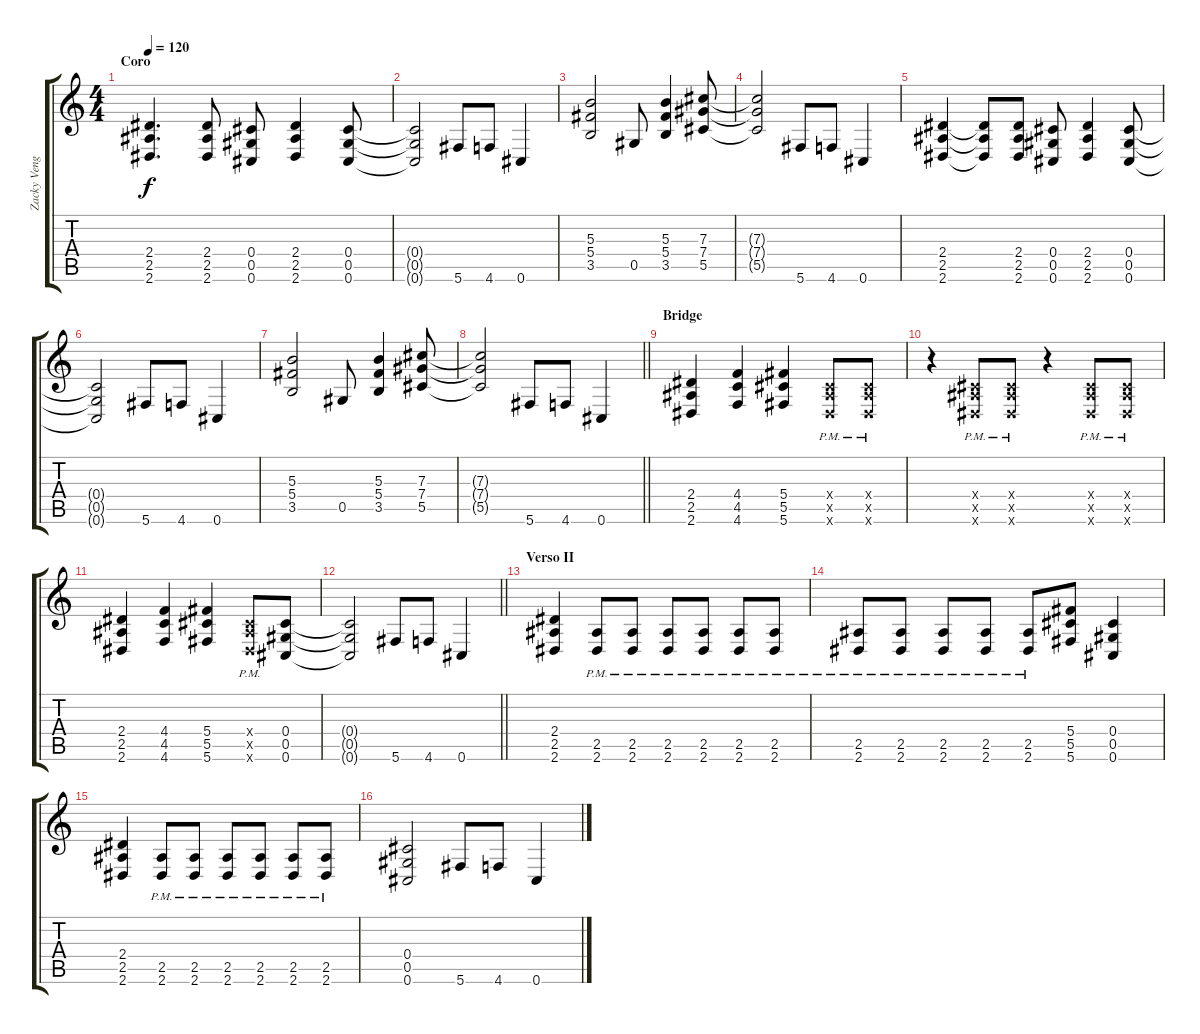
\track ("Zacky Vengeance" "Zacky Veng") {instrument distortionguitar}
\staff {score tabs}
\tuning (Eb4 Bb3 Gb3 Db3 Ab2 Db2) {hide}
\ts (4 4)
\section ("" "Coro")
\tempo 120
\clef g2
\ks c
(2.4 2.5 2.6).4{d dy f} (2.4 2.5 2.6).8 (0.4 0.5 0.6).8 (2.4 2.5 2.6).4 (0.4 0.5 0.6).8 |
(0.4{t} 0.5{t} 0.6{t}).2 5.6.8 4.6.8 0.6.4 |
(5.3 5.4 3.5).2 0.5.8 (5.3 5.4 3.5).4 (7.3 7.4 5.5).8 |
(7.3{t} 7.4{t} 5.5{t}).2 5.6.8 4.6.8 0.6.4 |
(2.4 2.5 2.6).4 (2.4{t} 2.5{t} 2.6{t}).8 (2.4 2.5 2.6).8 (0.4 0.5 0.6).8 (2.4 2.5 2.6).4 (0.4 0.5 0.6).8 |
(0.4{t} 0.5{t} 0.6{t}).2 5.6.8 4.6.8 0.6.4 |
(5.3 5.4 3.5).2 0.5.8 (5.3 5.4 3.5).4 (7.3 7.4 5.5).8 |
\barLineRight lightlight
(7.3{t} 7.4{t} 5.5{t}).2 5.6.8 4.6.8 0.6.4 |
\section ("" "Bridge")
(2.4 2.5 2.6).4 (4.4 4.5 4.6).4 (5.4 5.5 5.6).4 (0.4{x} 2.5{pm x} 2.6{pm x}).8 (0.4{x} 2.5{pm x} 2.6{pm x}).8 |
r.4 (0.4{x} 2.5{pm x} 2.6{pm x}).8 (0.4{x} 2.5{pm x} 2.6{pm x}).8 r.4 (0.4{x} 2.5{pm x} 2.6{pm x}).8 (0.4{x} 2.5{pm x} 2.6{pm x}).8 |
(2.4 2.5 2.6).4 (4.4 4.5 4.6).4 (5.4 5.5 5.6).4 (0.4{x} 2.5{pm x} 2.6{pm x}).8 (0.4 0.5 0.6).8 |
\barLineRight lightlight
(0.4{t} 0.5{t} 0.6{t}).2 5.6.8 4.6.8 0.6.4 |
\section ("" "Verso II")
(2.4 2.5 2.6).4 (2.5{pm} 2.6{pm}).8 (2.5{pm} 2.6{pm}).8 (2.5{pm} 2.6{pm}).8 (2.5{pm} 2.6{pm}).8 (2.5{pm} 2.6{pm}).8 (2.5{pm} 2.6{pm}).8 |
(2.5{pm} 2.6{pm}).8 (2.5{pm} 2.6{pm}).8 (2.5{pm} 2.6{pm}).8 (2.5{pm} 2.6{pm}).8 (2.5{pm} 2.6{pm}).8 (5.4 5.5 5.6).8 (0.4 0.5 0.6).4 |
(2.4 2.5 2.6).4 (2.5{pm} 2.6{pm}).8 (2.5{pm} 2.6{pm}).8 (2.5{pm} 2.6{pm}).8 (2.5{pm} 2.6{pm}).8 (2.5{pm} 2.6{pm}).8 (2.5{pm} 2.6{pm}).8 |
(0.4 0.5 0.6).2 5.6.8 4.6.8 0.6.4
